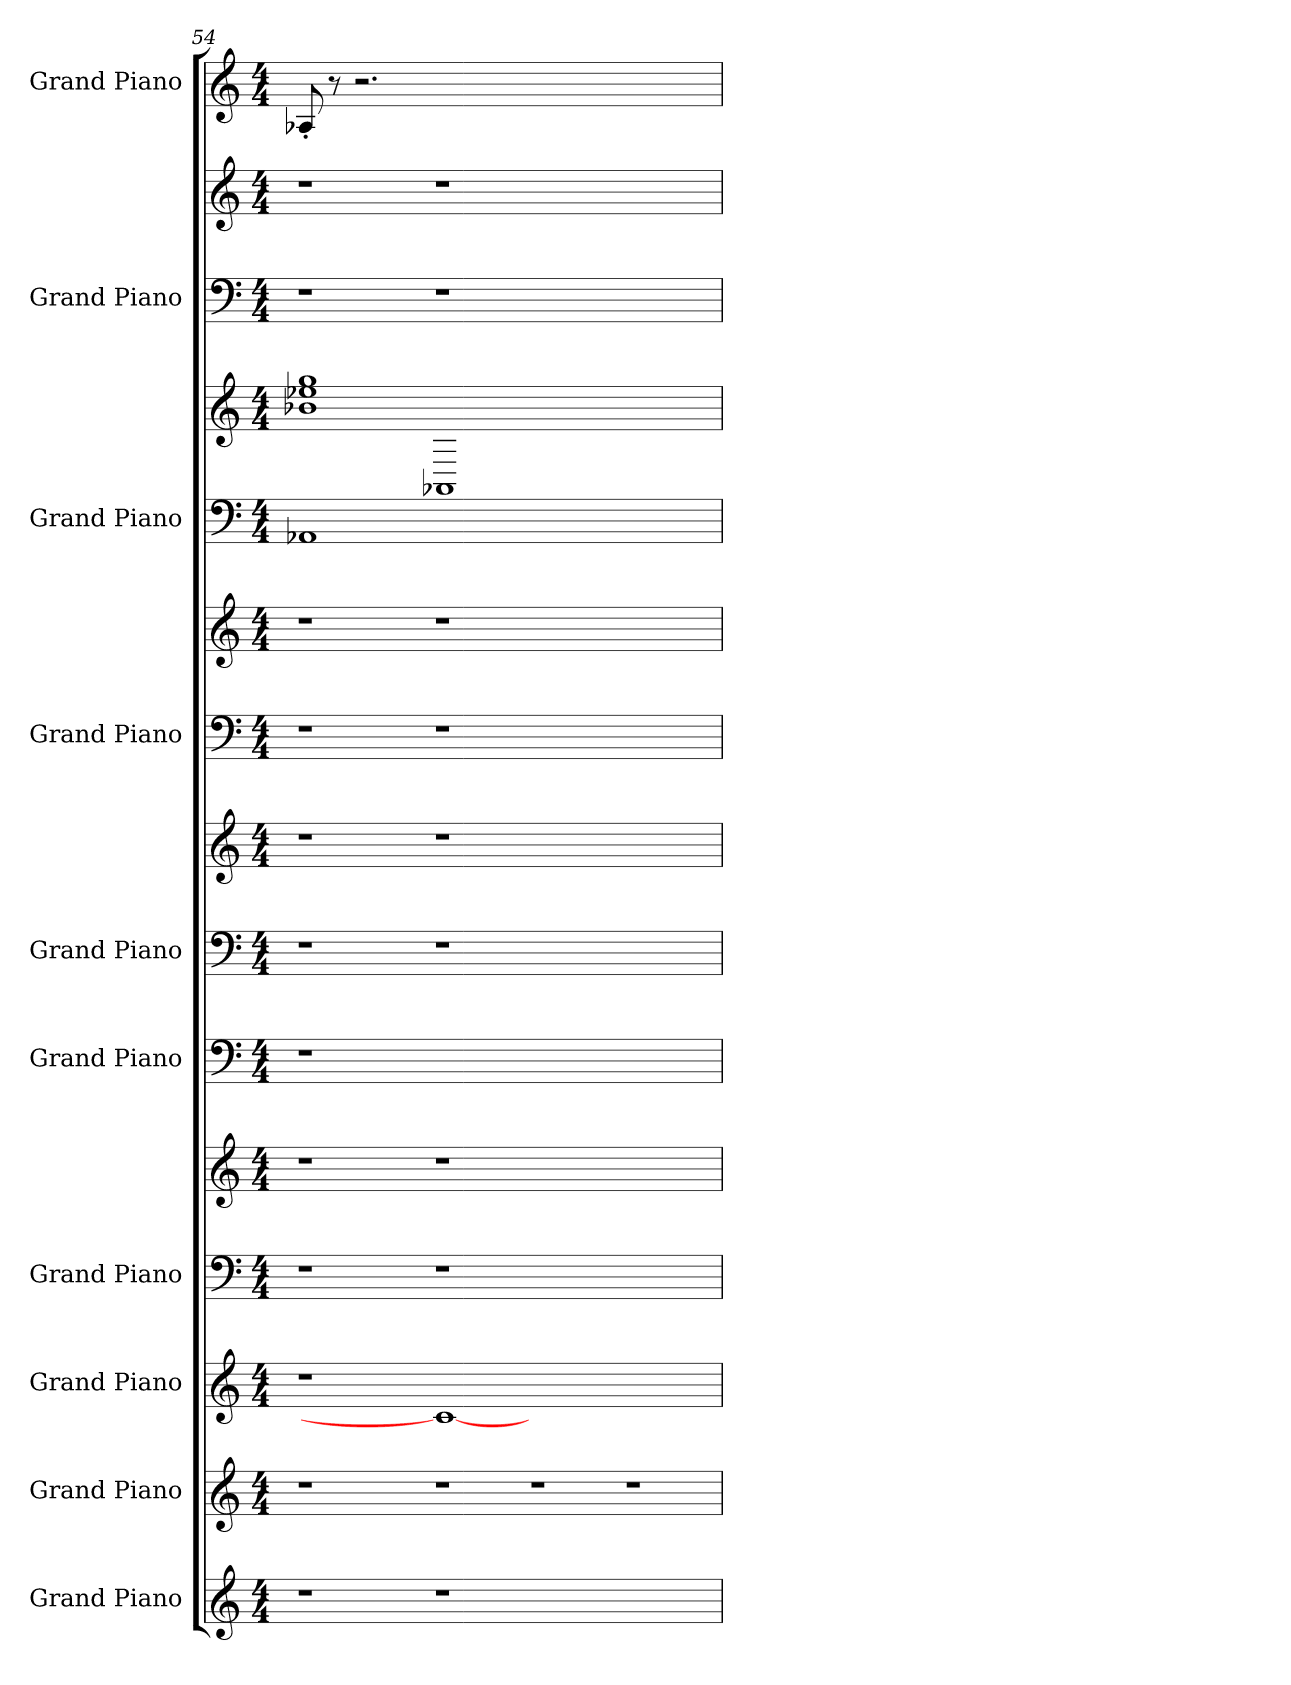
**kern	**kern	**kern	**kern	**kern	**kern	**kern	**kern	**kern	**kern	**kern	**kern	**kern	**kern	**kern
*part10	*part9	*part8	*part7	*part7	*part6	*part5	*part5	*part4	*part4	*part3	*part3	*part2	*part2	*part1
*staff15	*staff14	*staff13	*staff12	*staff11	*staff10	*staff9	*staff8	*staff7	*staff6	*staff5	*staff4	*staff3	*staff2	*staff1
*I"Grand Piano	*I"Grand Piano	*I"Grand Piano	*I"Grand Piano	*	*I"Grand Piano	*I"Grand Piano	*	*I"Grand Piano	*	*I"Grand Piano	*	*I"Grand Piano	*	*I"Grand Piano
*clefG2	*clefG2	*clefG2	*clefF4	*clefG2	*clefF4	*clefF4	*clefG2	*clefF4	*clefG2	*clefF4	*clefG2	*clefF4	*clefG2	*clefG2
*k[]	*k[]	*k[]	*k[]	*k[]	*k[]	*k[]	*k[]	*k[]	*k[]	*k[]	*k[]	*k[]	*k[]	*k[]
*C:	*C:	*C:	*C:	*C:	*C:	*C:	*C:	*C:	*C:	*C:	*C:	*C:	*C:	*C:
*M4/4	*M4/4	*M4/4	*M4/4	*M4/4	*M4/4	*M4/4	*M4/4	*M4/4	*M4/4	*M4/4	*M4/4	*M4/4	*M4/4	*M4/4
=54	=54	=54	=54	=54	=54	=54	=54	=54	=54	=54	=54	=54	=54	=54
1r	1r	1r	1r	1r	1r	1r	1r	1r	1r	1AA-X	1b-X 1ee-X 1gg	1r	1r	8A-X'
.	.	.	.	.	.	.	.	.	.	.	.	.	.	8r
.	.	.	.	.	.	.	.	.	.	.	.	.	.	2.r
1r	1r	1c_	1r	1r	0.ryy	1r	1r	1r	1r	0.ryy	1AA-X	1r	1r	0.ryy
0ryy	1r	0ryy	0ryy	0ryy	.	0ryy	0ryy	0ryy	0ryy	.	0ryy	0ryy	0ryy	.
.	1r	.	.	.	.	.	.	.	.	.	.	.	.	.
=	=	=	=	=	=	=	=	=	=	=	=	=	=	=
*-	*-	*-	*-	*-	*-	*-	*-	*-	*-	*-	*-	*-	*-	*-
